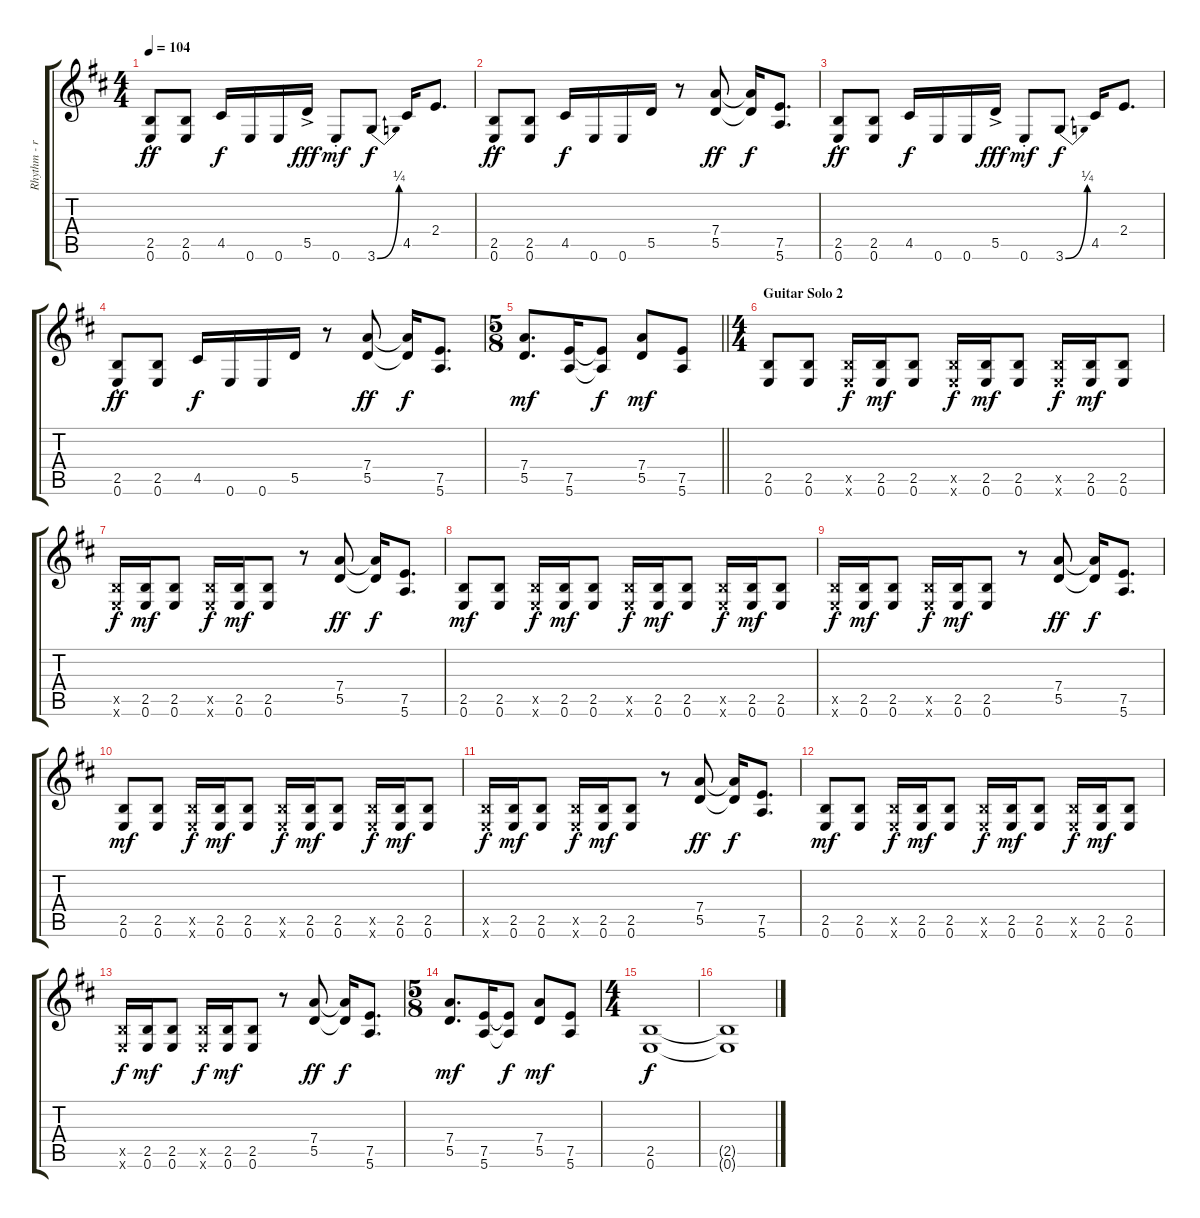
\track ("Rhythm - right" "Rhythm - r") {instrument overdrivenguitar}
\staff {score tabs}
\tuning (E4 B3 G3 D3 A2 E2) {hide}
\ts (4 4)
\tempo 104
\clef g2
\ks bminor
(2.5{st} 0.6{st}).8{dy ff} (2.5 0.6).8 4.5.16{dy f} 0.6.16 0.6.16 5.5{ac}.16{dy fff} 0.6{st}.8{dy mf} 3.6{be (bend 0 0 60 1)}.8{dy f} 4.5.16 2.4.8{d} |
(2.5{st} 0.6{st}).8{dy ff} (2.5 0.6).8 4.5.16{dy f} 0.6.16 0.6.16 5.5.16 r.8 (7.4 5.5).8{dy ff} (7.4{t} 5.5{t}).16{dy f} (7.5 5.6).8{d} |
(2.5{st} 0.6{st}).8{dy ff} (2.5 0.6).8 4.5.16{dy f} 0.6.16 0.6.16 5.5{ac}.16{dy fff} 0.6{st}.8{dy mf} 3.6{be (bend 0 0 60 1)}.8{dy f} 4.5.16 2.4.8{d} |
(2.5{st} 0.6{st}).8{dy ff} (2.5 0.6).8 4.5.16{dy f} 0.6.16 0.6.16 5.5.16 r.8 (7.4 5.5).8{dy ff} (7.4{t} 5.5{t}).16{dy f} (7.5 5.6).8{d} |
\ts (5 8)
\barLineRight lightlight
(7.4 5.5).8{d dy mf} (7.5 5.6).16 (7.5{t} 5.6{t}).8{dy f} (7.4 5.5).8{dy mf} (7.5 5.6).8 |
\ts (4 4)
\section ("" "Guitar Solo 2")
(2.5 0.6).8 (2.5 0.6).8 (2.5{x} 0.6{x}).16{dy f} (2.5 0.6).16{dy mf} (2.5 0.6).8 (2.5{x} 0.6{x}).16{dy f} (2.5 0.6).16{dy mf} (2.5 0.6).8 (2.5{x} 0.6{x}).16{dy f} (2.5 0.6).16{dy mf} (2.5 0.6).8 |
(2.5{x} 0.6{x}).16{dy f} (2.5 0.6).16{dy mf} (2.5 0.6).8 (2.5{x} 0.6{x}).16{dy f} (2.5 0.6).16{dy mf} (2.5 0.6).8 r.8 (7.4 5.5).8{dy ff} (7.4{t} 5.5{t}).16{dy f} (7.5 5.6).8{d} |
(2.5 0.6).8{dy mf} (2.5 0.6).8 (2.5{x} 0.6{x}).16{dy f} (2.5 0.6).16{dy mf} (2.5 0.6).8 (2.5{x} 0.6{x}).16{dy f} (2.5 0.6).16{dy mf} (2.5 0.6).8 (2.5{x} 0.6{x}).16{dy f} (2.5 0.6).16{dy mf} (2.5 0.6).8 |
(2.5{x} 0.6{x}).16{dy f} (2.5 0.6).16{dy mf} (2.5 0.6).8 (2.5{x} 0.6{x}).16{dy f} (2.5 0.6).16{dy mf} (2.5 0.6).8 r.8 (7.4 5.5).8{dy ff} (7.4{t} 5.5{t}).16{dy f} (7.5 5.6).8{d} |
(2.5 0.6).8{dy mf} (2.5 0.6).8 (2.5{x} 0.6{x}).16{dy f} (2.5 0.6).16{dy mf} (2.5 0.6).8 (2.5{x} 0.6{x}).16{dy f} (2.5 0.6).16{dy mf} (2.5 0.6).8 (2.5{x} 0.6{x}).16{dy f} (2.5 0.6).16{dy mf} (2.5 0.6).8 |
(2.5{x} 0.6{x}).16{dy f} (2.5 0.6).16{dy mf} (2.5 0.6).8 (2.5{x} 0.6{x}).16{dy f} (2.5 0.6).16{dy mf} (2.5 0.6).8 r.8 (7.4 5.5).8{dy ff} (7.4{t} 5.5{t}).16{dy f} (7.5 5.6).8{d} |
(2.5 0.6).8{dy mf} (2.5 0.6).8 (2.5{x} 0.6{x}).16{dy f} (2.5 0.6).16{dy mf} (2.5 0.6).8 (2.5{x} 0.6{x}).16{dy f} (2.5 0.6).16{dy mf} (2.5 0.6).8 (2.5{x} 0.6{x}).16{dy f} (2.5 0.6).16{dy mf} (2.5 0.6).8 |
(2.5{x} 0.6{x}).16{dy f} (2.5 0.6).16{dy mf} (2.5 0.6).8 (2.5{x} 0.6{x}).16{dy f} (2.5 0.6).16{dy mf} (2.5 0.6).8 r.8 (7.4 5.5).8{dy ff} (7.4{t} 5.5{t}).16{dy f} (7.5 5.6).8{d} |
\ts (5 8)
(7.4 5.5).8{d dy mf} (7.5 5.6).16 (7.5{t} 5.6{t}).8{dy f beam split} (7.4 5.5).8{dy mf beam merge} (7.5 5.6).8 |
\ts (4 4)
(2.5 0.6).1{dy f} |
(2.5{t} 0.6{t}).1
